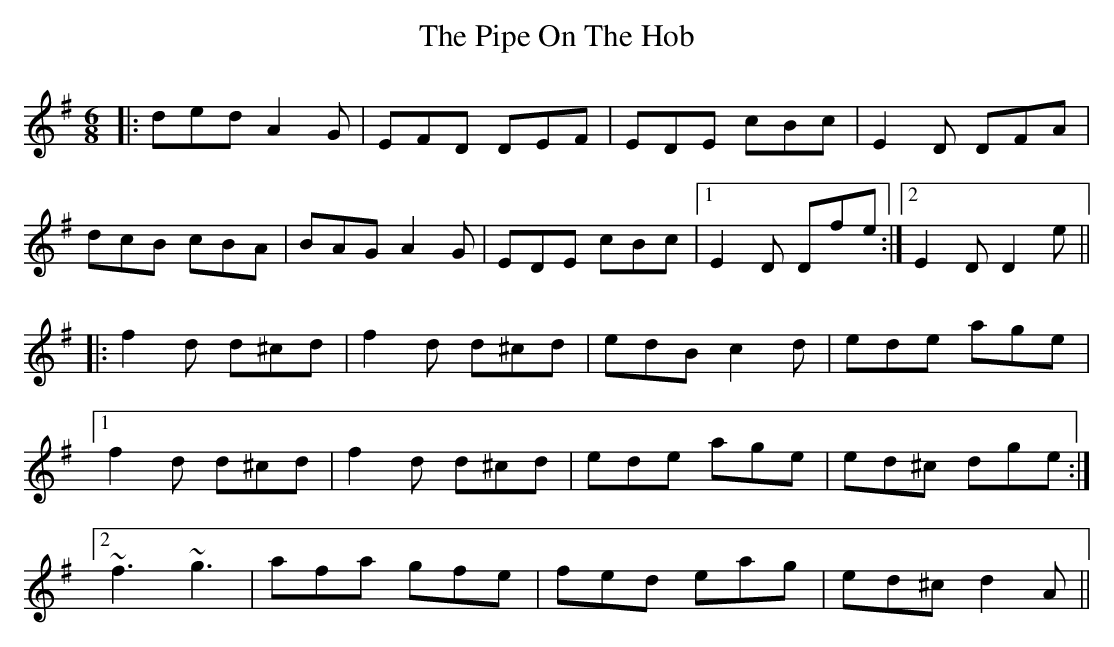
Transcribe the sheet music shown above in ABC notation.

X:1
T: The Pipe On The Hob
M: 6/8
L: 1/8
K: Dmix
|:ded A2G|EFD DEF|EDE cBc|E2D DFA|
dcB cBA|BAG A2G|EDE cBc|1 E2D Dfe:|2 E2D D2e||
|:f2d d^cd|f2d d^cd|edB c2d|ede age|
[1 f2d d^cd|f2d d^cd|ede age|ed^c dge:|
[2 ~f3 ~g3|afa gfe|fed eag|ed^c d2A||
